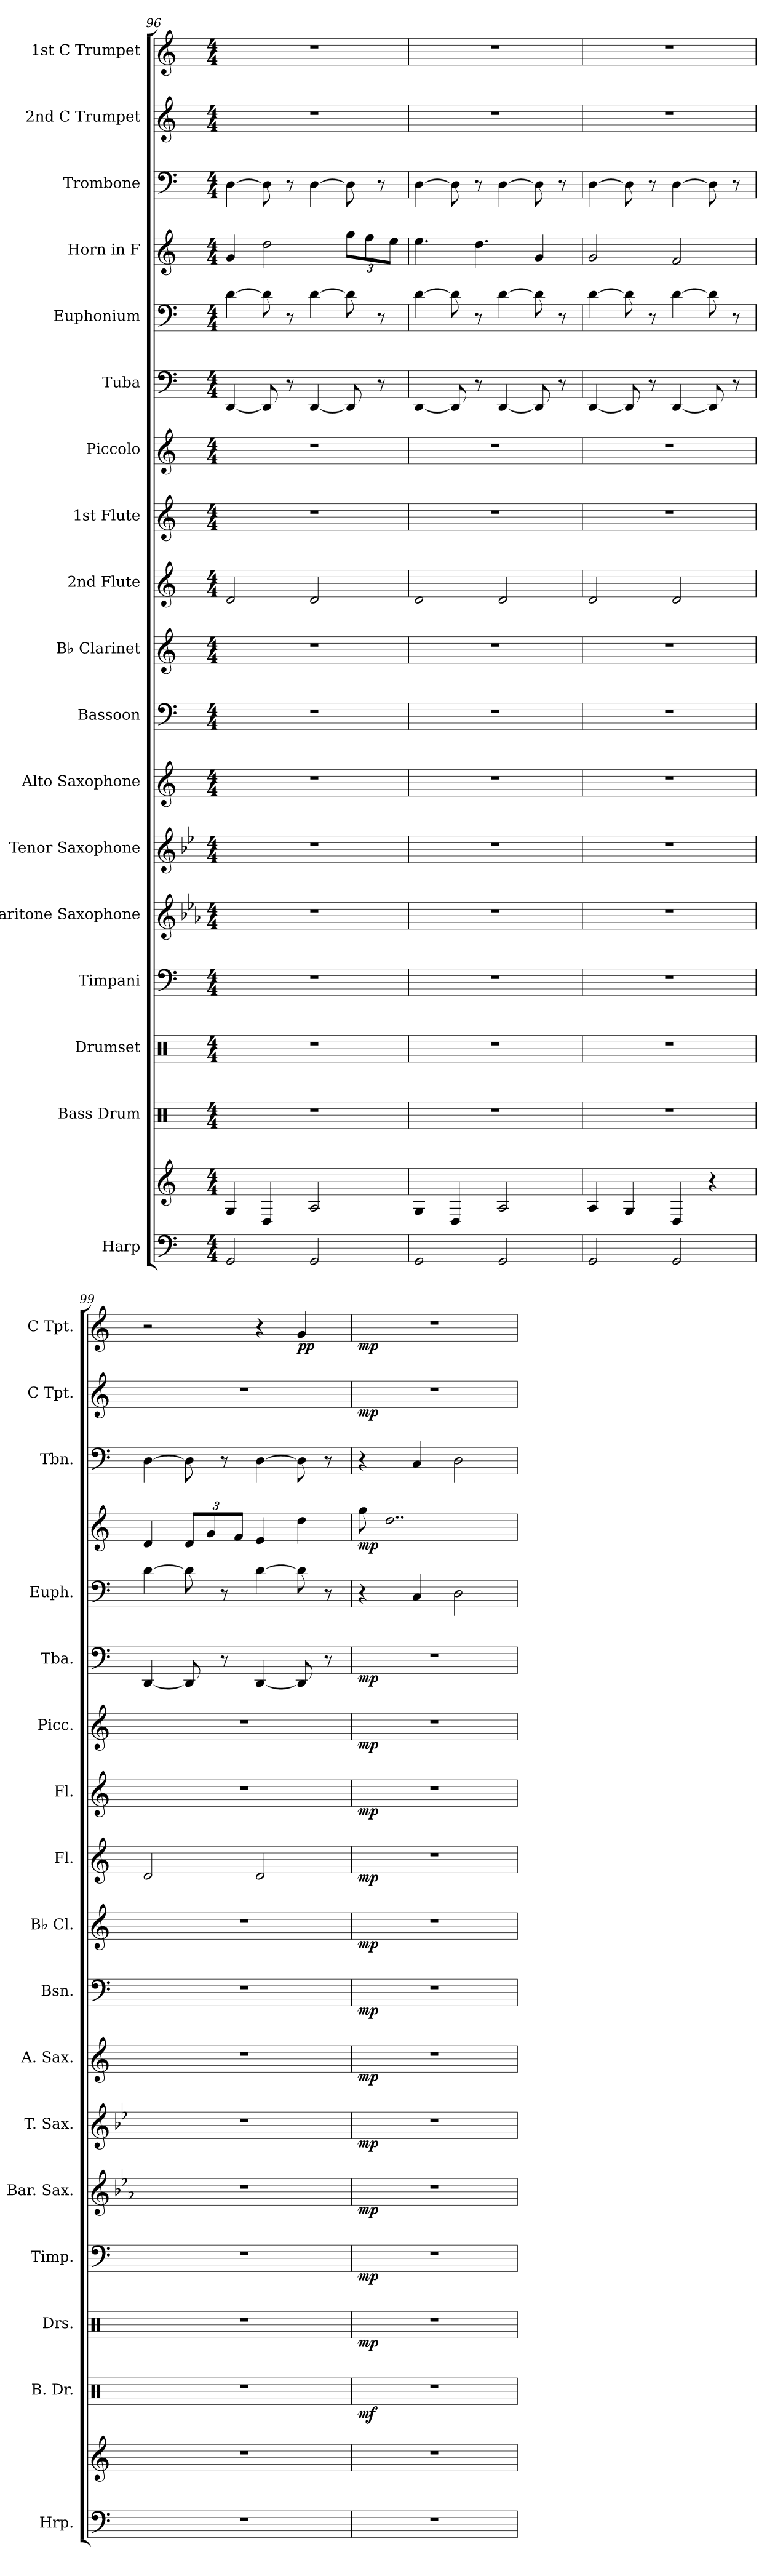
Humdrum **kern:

**kern	**kern	**dynam	**kern	**dynam	**kern	**dynam	**kern	**dynam	**kern	**dynam	**kern	**dynam	**kern	**dynam	**kern	**dynam	**kern	**dynam	**kern	**dynam	**kern	**dynam	**kern	**dynam	**kern	**dynam	**kern	**dynam	**kern	**dynam	**kern	**dynam	**kern	**dynam	**kern	**dynam
*part18	*part18	*part18	*part17	*part17	*part16	*part16	*part15	*part15	*part14	*part14	*part13	*part13	*part12	*part12	*part11	*part11	*part10	*part10	*part9	*part9	*part8	*part8	*part7	*part7	*part6	*part6	*part5	*part5	*part4	*part4	*part3	*part3	*part2	*part2	*part1	*part1
*staff19	*staff18	*staff18/19	*staff17	*staff17	*staff16	*staff16	*staff15	*staff15	*staff14	*staff14	*staff13	*staff13	*staff12	*staff12	*staff11	*staff11	*staff10	*staff10	*staff9	*staff9	*staff8	*staff8	*staff7	*staff7	*staff6	*staff6	*staff5	*staff5	*staff4	*staff4	*staff3	*staff3	*staff2	*staff2	*staff1	*staff1
*I"Harp	*	*	*I"Bass Drum	*	*I"Drumset	*	*I"Timpani	*	*I"Baritone Saxophone	*	*I"Tenor Saxophone	*	*I"Alto Saxophone	*	*I"Bassoon	*	*I"B♭ Clarinet	*	*I"2nd Flute	*	*I"1st Flute	*	*I"Piccolo	*	*I"Tuba	*	*I"Euphonium	*	*I"Horn in F	*	*I"Trombone	*	*I"2nd C Trumpet	*	*I"1st C Trumpet	*
*I'Hrp.	*	*	*I'B. Dr.	*	*I'Drs.	*	*I'Timp.	*	*I'Bar. Sax.	*	*I'T. Sax.	*	*I'A. Sax.	*	*I'Bsn.	*	*I'B♭ Cl.	*	*I'Fl.	*	*I'Fl.	*	*I'Picc.	*	*I'Tba.	*	*I'Euph.	*	*	*	*I'Tbn.	*	*I'C Tpt.	*	*I'C Tpt.	*
!!LO:PB:g=z
*clefF4	*clefG2	*	*clefX	*	*clefX	*	*clefF4	*	*clefG2	*	*clefG2	*	*clefG2	*	*clefF4	*	*clefG2	*	*clefG2	*	*clefG2	*	*clefG2	*	*clefF4	*	*clefF4	*	*clefG2	*	*clefF4	*	*clefG2	*	*clefG2	*
*	*	*	*	*	*	*	*	*	*ITrd12c21	*	*ITrd8c14	*	*ITrd5c9	*	*	*	*ITrd1c2	*	*	*	*	*	*ITrd-7c-12	*	*	*	*	*	*ITrd4c7	*	*	*	*	*	*	*
*k[]	*k[]	*	*k[]	*	*k[]	*	*k[]	*	*k[b-e-a-]	*	*k[b-e-]	*	*k[b-e-a-]	*	*k[]	*	*k[b-e-]	*	*k[]	*	*k[]	*	*k[]	*	*k[]	*	*k[]	*	*k[b-]	*	*k[]	*	*k[]	*	*k[]	*
*M4/4	*M4/4	*	*M4/4	*	*M4/4	*	*M4/4	*	*M4/4	*	*M4/4	*	*M4/4	*	*M4/4	*	*M4/4	*	*M4/4	*	*M4/4	*	*M4/4	*	*M4/4	*	*M4/4	*	*M4/4	*	*M4/4	*	*M4/4	*	*M4/4	*
=96	=96	=96	=96	=96	=96	=96	=96	=96	=96	=96	=96	=96	=96	=96	=96	=96	=96	=96	=96	=96	=96	=96	=96	=96	=96	=96	=96	=96	=96	=96	=96	=96	=96	=96	=96	=96
2GG/	4G/	.	1r	.	1r	.	1r	.	1r	.	1r	.	1r	.	1r	.	1r	.	2d/	.	1r	.	1r	.	[4DD/	.	[4d\	.	4c/	.	[4D\	.	1r	.	1r	.
.	4D/	.	.	.	.	.	.	.	.	.	.	.	.	.	.	.	.	.	.	.	.	.	.	.	8DD/]	.	8d\]	.	2g\	.	8D\]	.	.	.	.	.
.	.	.	.	.	.	.	.	.	.	.	.	.	.	.	.	.	.	.	.	.	.	.	.	.	8r	.	8r	.	.	.	8r	.	.	.	.	.
2GG/	2A/	.	.	.	.	.	.	.	.	.	.	.	.	.	.	.	.	.	2d/	.	.	.	.	.	[4DD/	.	[4d\	.	.	.	[4D\	.	.	.	.	.
*	*	*	*	*	*	*	*	*	*	*	*	*	*	*	*	*	*	*	*	*	*	*	*	*	*	*	*	*	*Xbrackettup	*	*	*	*	*	*	*
.	.	.	.	.	.	.	.	.	.	.	.	.	.	.	.	.	.	.	.	.	.	.	.	.	8DD/]	.	8d\]	.	12cc\L	.	8D\]	.	.	.	.	.
.	.	.	.	.	.	.	.	.	.	.	.	.	.	.	.	.	.	.	.	.	.	.	.	.	.	.	.	.	12b-\	.	.	.	.	.	.	.
.	.	.	.	.	.	.	.	.	.	.	.	.	.	.	.	.	.	.	.	.	.	.	.	.	8r	.	8r	.	.	.	8r	.	.	.	.	.
.	.	.	.	.	.	.	.	.	.	.	.	.	.	.	.	.	.	.	.	.	.	.	.	.	.	.	.	.	12a\J	.	.	.	.	.	.	.
=97	=97	=97	=97	=97	=97	=97	=97	=97	=97	=97	=97	=97	=97	=97	=97	=97	=97	=97	=97	=97	=97	=97	=97	=97	=97	=97	=97	=97	=97	=97	=97	=97	=97	=97	=97	=97
2GG/	4G/	.	1r	.	1r	.	1r	.	1r	.	1r	.	1r	.	1r	.	1r	.	2d/	.	1r	.	1r	.	[4DD/	.	[4d\	.	4.a\	.	[4D\	.	1r	.	1r	.
.	4D/	.	.	.	.	.	.	.	.	.	.	.	.	.	.	.	.	.	.	.	.	.	.	.	8DD/]	.	8d\]	.	.	.	8D\]	.	.	.	.	.
.	.	.	.	.	.	.	.	.	.	.	.	.	.	.	.	.	.	.	.	.	.	.	.	.	8r	.	8r	.	4.g\	.	8r	.	.	.	.	.
2GG/	2A/	.	.	.	.	.	.	.	.	.	.	.	.	.	.	.	.	.	2d/	.	.	.	.	.	[4DD/	.	[4d\	.	.	.	[4D\	.	.	.	.	.
.	.	.	.	.	.	.	.	.	.	.	.	.	.	.	.	.	.	.	.	.	.	.	.	.	8DD/]	.	8d\]	.	4c/	.	8D\]	.	.	.	.	.
.	.	.	.	.	.	.	.	.	.	.	.	.	.	.	.	.	.	.	.	.	.	.	.	.	8r	.	8r	.	.	.	8r	.	.	.	.	.
=98	=98	=98	=98	=98	=98	=98	=98	=98	=98	=98	=98	=98	=98	=98	=98	=98	=98	=98	=98	=98	=98	=98	=98	=98	=98	=98	=98	=98	=98	=98	=98	=98	=98	=98	=98	=98
2GG/	4A/	.	1r	.	1r	.	1r	.	1r	.	1r	.	1r	.	1r	.	1r	.	2d/	.	1r	.	1r	.	[4DD/	.	[4d\	.	2c/	.	[4D\	.	1r	.	1r	.
.	4G/	.	.	.	.	.	.	.	.	.	.	.	.	.	.	.	.	.	.	.	.	.	.	.	8DD/]	.	8d\]	.	.	.	8D\]	.	.	.	.	.
.	.	.	.	.	.	.	.	.	.	.	.	.	.	.	.	.	.	.	.	.	.	.	.	.	8r	.	8r	.	.	.	8r	.	.	.	.	.
2GG/	4D/	.	.	.	.	.	.	.	.	.	.	.	.	.	.	.	.	.	2d/	.	.	.	.	.	[4DD/	.	[4d\	.	2B-/	.	[4D\	.	.	.	.	.
.	4r	.	.	.	.	.	.	.	.	.	.	.	.	.	.	.	.	.	.	.	.	.	.	.	8DD/]	.	8d\]	.	.	.	8D\]	.	.	.	.	.
.	.	.	.	.	.	.	.	.	.	.	.	.	.	.	.	.	.	.	.	.	.	.	.	.	8r	.	8r	.	.	.	8r	.	.	.	.	.
=99	=99	=99	=99	=99	=99	=99	=99	=99	=99	=99	=99	=99	=99	=99	=99	=99	=99	=99	=99	=99	=99	=99	=99	=99	=99	=99	=99	=99	=99	=99	=99	=99	=99	=99	=99	=99
1r	1r	.	1r	.	1r	.	1r	.	1r	.	1r	.	1r	.	1r	.	1r	.	2d/	.	1r	.	1r	.	[4DD/	.	[4d\	.	4G/	.	[4D\	.	1r	.	2r	.
.	.	.	.	.	.	.	.	.	.	.	.	.	.	.	.	.	.	.	.	.	.	.	.	.	8DD/]	.	8d\]	.	12G/L	.	8D\]	.	.	.	.	.
.	.	.	.	.	.	.	.	.	.	.	.	.	.	.	.	.	.	.	.	.	.	.	.	.	.	.	.	.	12c/	.	.	.	.	.	.	.
.	.	.	.	.	.	.	.	.	.	.	.	.	.	.	.	.	.	.	.	.	.	.	.	.	8r	.	8r	.	.	.	8r	.	.	.	.	.
.	.	.	.	.	.	.	.	.	.	.	.	.	.	.	.	.	.	.	.	.	.	.	.	.	.	.	.	.	12B-/J	.	.	.	.	.	.	.
.	.	.	.	.	.	.	.	.	.	.	.	.	.	.	.	.	.	.	2d/	.	.	.	.	.	[4DD/	.	[4d\	.	4A/	.	[4D\	.	.	.	4r	.
!	!	!	!	!	!	!	!	!	!	!	!	!	!	!	!	!	!	!	!	!	!	!	!	!	!	!	!	!	!	!	!	!	!	!	!	!LO:DY:b
.	.	.	.	.	.	.	.	.	.	.	.	.	.	.	.	.	.	.	.	.	.	.	.	.	8DD/]	.	8d\]	.	4g\	.	8D\]	.	.	.	4g/	pp
.	.	.	.	.	.	.	.	.	.	.	.	.	.	.	.	.	.	.	.	.	.	.	.	.	8r	.	8r	.	.	.	8r	.	.	.	.	.
=100	=100	=100	=100	=100	=100	=100	=100	=100	=100	=100	=100	=100	=100	=100	=100	=100	=100	=100	=100	=100	=100	=100	=100	=100	=100	=100	=100	=100	=100	=100	=100	=100	=100	=100	=100	=100
!	!	!LO:DY:b=2	!	!	!	!	!	!	!	!	!	!	!	!	!	!	!	!	!	!	!	!	!	!	!	!	!	!	!	!	!	!	!	!	!	!
!	!	!LO:DY:n=1:b	!	!LO:DY:b	!	!LO:DY:b	!	!LO:DY:b	!	!LO:DY:b	!	!LO:DY:b	!	!LO:DY:b	!	!LO:DY:b	!	!LO:DY:b	!	!LO:DY:b	!	!LO:DY:b	!	!LO:DY:b	!	!LO:DY:b	!	!LO:DY:b	!	!	!	!	!	!	!	!
!	!	!	!	!	!	!	!	!	!	!	!	!	!	!	!	!	!	!	!	!	!	!	!	!	!	!	!	!LO:DY:n=1:b	!	!LO:DY:b	!	!LO:DY:b	!	!	!	!
!	!	!	!	!	!	!	!	!	!	!	!	!	!	!	!	!	!	!	!	!	!	!	!	!	!	!	!	!	!	!	!	!LO:DY:n=1:b	!	!LO:DY:b	!	!LO:DY:b
1r	1r	mp mp	1r	mf	1r	mp	1r	mp	1r	mp	1r	mp	1r	mp	1r	mp	1r	mp	1r	mp	1r	mp	1r	mp	1r	mp	4r	mp mp	8cc\	mp	4r	mp mp	1r	mp	1r	mp
.	.	.	.	.	.	.	.	.	.	.	.	.	.	.	.	.	.	.	.	.	.	.	.	.	.	.	.	.	2..g\	.	.	.	.	.	.	.
.	.	.	.	.	.	.	.	.	.	.	.	.	.	.	.	.	.	.	.	.	.	.	.	.	.	.	4C/	.	.	.	4C/	.	.	.	.	.
.	.	.	.	.	.	.	.	.	.	.	.	.	.	.	.	.	.	.	.	.	.	.	.	.	.	.	2D\	.	.	.	2D\	.	.	.	.	.
=	=	=	=	=	=	=	=	=	=	=	=	=	=	=	=	=	=	=	=	=	=	=	=	=	=	=	=	=	=	=	=	=	=	=	=	=
*-	*-	*-	*-	*-	*-	*-	*-	*-	*-	*-	*-	*-	*-	*-	*-	*-	*-	*-	*-	*-	*-	*-	*-	*-	*-	*-	*-	*-	*-	*-	*-	*-	*-	*-	*-	*-
